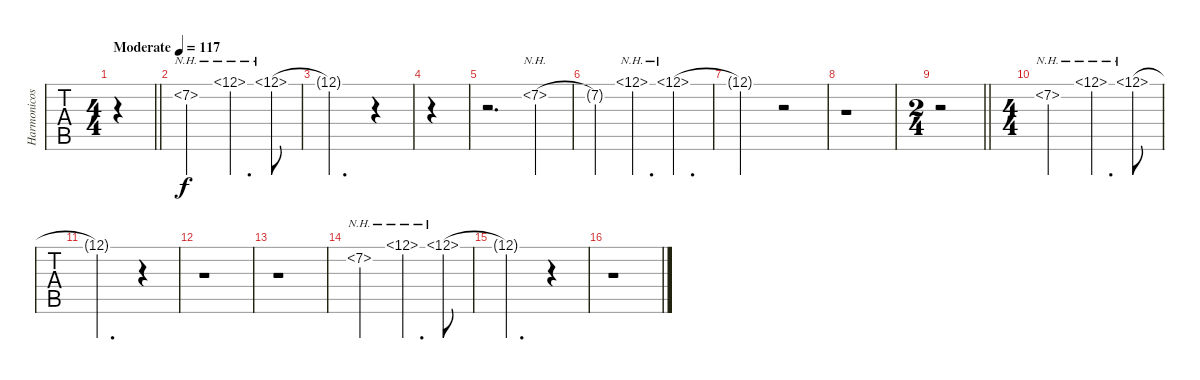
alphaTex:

\track ("Harmonicos" "Harmonicos") {instrument electricguitarjazz}
\staff {tabs}
\tuning (D4 A3 F3 C3 G2 C2) {hide}
\ts (4 4)
\tempo (117 "Moderate")
\clef g2
\barLineRight lightlight
\ks c
|
7.2{nh}.2 12.1{nh}.4{d} 12.1{nh}.8 |
12.1{t}.2{d} r.4 |
|
r.2{d} 7.2{nh}.4 |
7.2{t}.4 12.1{nh}.4{d} 12.1{nh}.4{d} |
12.1{t}.2 r.2 |
r.1 |
\ts (2 4)
\barLineRight lightlight
r.2 |
\ts (4 4)
7.2{nh}.2 12.1{nh}.4{d} 12.1{nh}.8 |
12.1{t}.2{d} r.4 |
r.1 |
r.1 |
7.2{nh}.2 12.1{nh}.4{d} 12.1{nh}.8 |
12.1{t}.2{d} r.4 |
r.1
